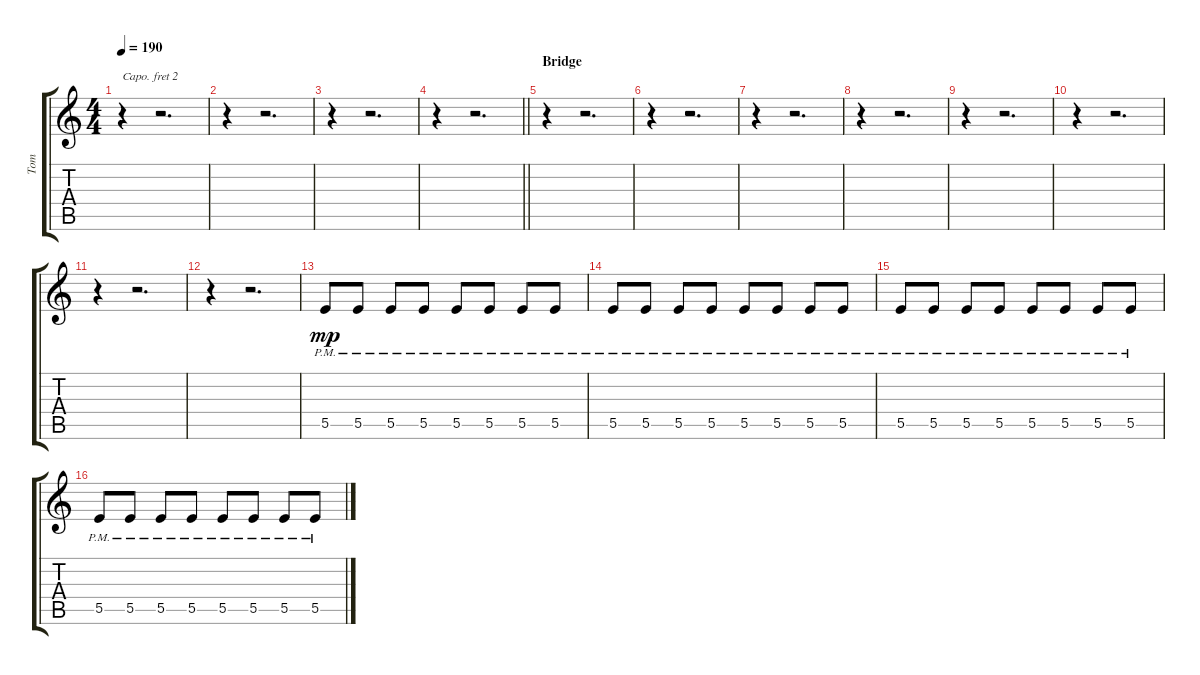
\track ("Tom" "Tom") {instrument distortionguitar}
\staff {score tabs}
\capo 2
\tuning (E4 B3 G3 D3 A2 D2) {hide}
\ts (4 4)
\tempo 190
\clef g2
\ks c
r.4{dy f} r.2{d} |
r.4 r.2{d} |
r.4 r.2{d} |
\barLineRight lightlight
r.4 r.2{d} |
\section ("" "Bridge")
r.4 r.2{d} |
r.4 r.2{d} |
r.4 r.2{d} |
r.4 r.2{d} |
r.4 r.2{d} |
r.4 r.2{d} |
r.4 r.2{d} |
r.4 r.2{d} |
5.5{pm}.8{dy mp} 5.5{pm}.8 5.5{pm}.8 5.5{pm}.8 5.5{pm}.8 5.5{pm}.8 5.5{pm}.8 5.5{pm}.8 |
5.5{pm}.8 5.5{pm}.8 5.5{pm}.8 5.5{pm}.8 5.5{pm}.8 5.5{pm}.8 5.5{pm}.8 5.5{pm}.8 |
5.5{pm}.8 5.5{pm}.8 5.5{pm}.8 5.5{pm}.8 5.5{pm}.8 5.5{pm}.8 5.5{pm}.8 5.5{pm}.8 |
5.5{pm}.8 5.5{pm}.8 5.5{pm}.8 5.5{pm}.8 5.5{pm}.8 5.5{pm}.8 5.5{pm}.8 5.5{pm}.8
